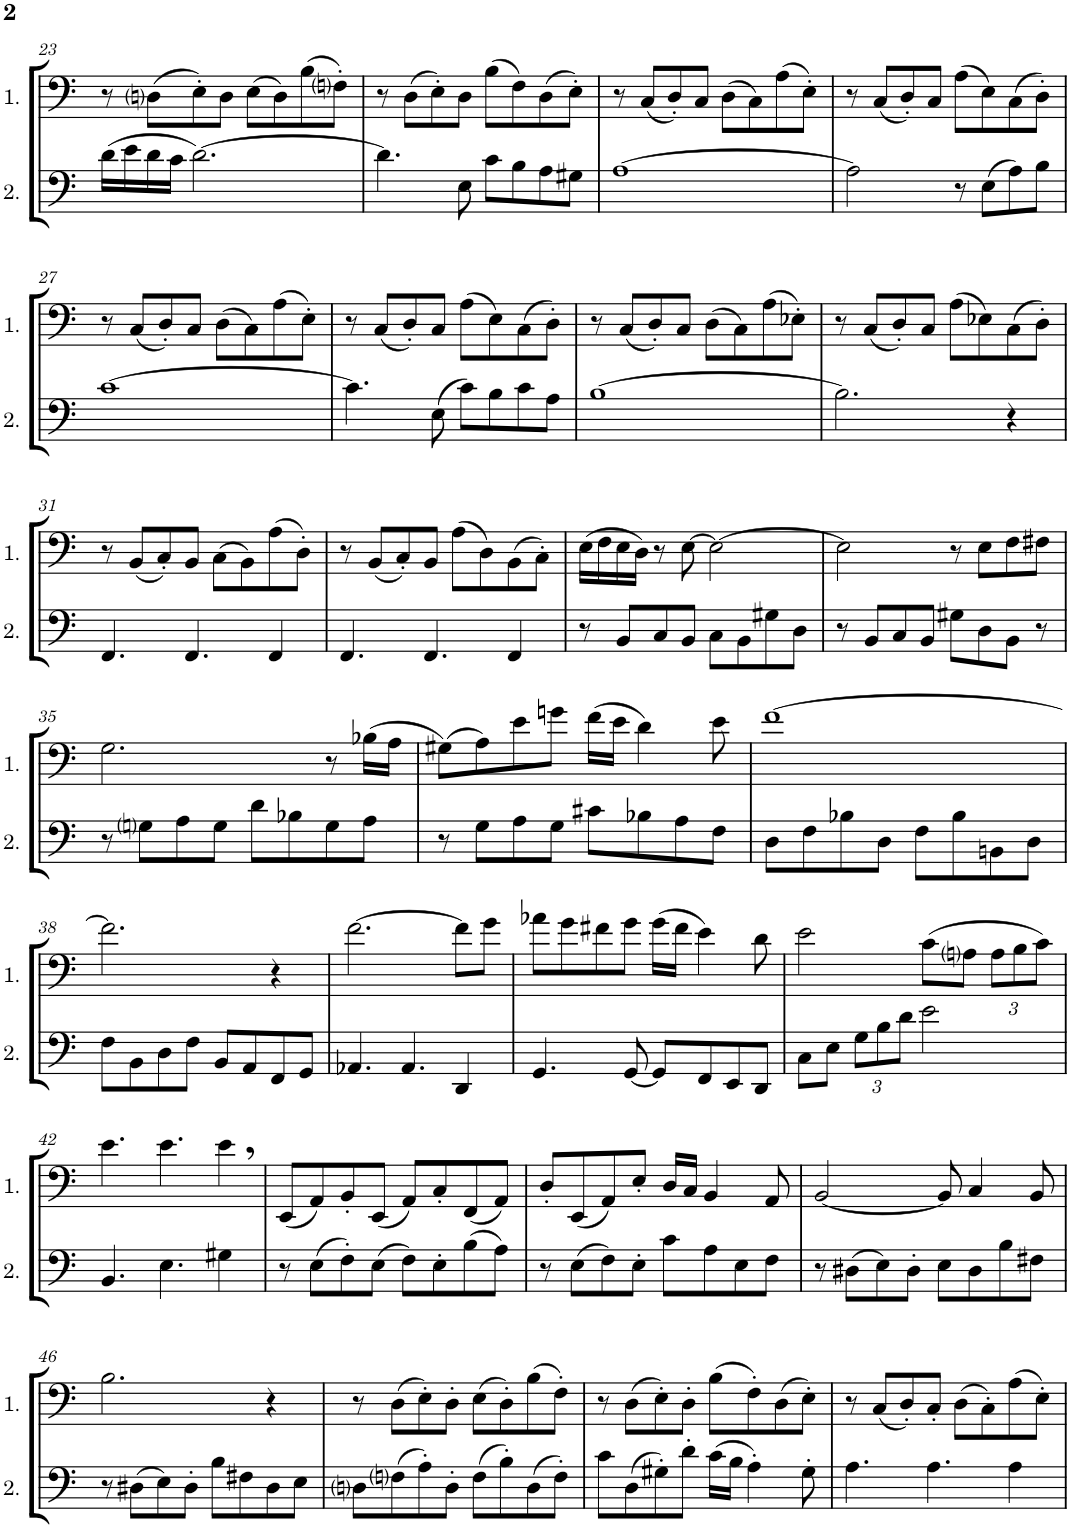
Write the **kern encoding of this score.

**kern	**kern
*part2	*part1
*staff2	*staff1
*I"Cello 2	*I"Cello 1
!!LO:PB:g=z
*clefF4	*clefF4
*k[]	*k[]
*M4/4	*M4/4
=23	=23
(16d\LL	8r
16e\	.
16d\	(8Dni\L
16c\JJ	.
[2.d\)	8E'\)
.	8D\J
.	(8E\L
.	8D\)
.	(8B\
.	8Fni'\J)
=24	=24
4.d\]	8r
.	(8D\L
.	8E'\)
8E\	8D\J
8c\L	(8B\L
8B\	8F\)
8A\	(8D\
8G#X\J	8E'\J)
=25	=25
[1A	8r
.	(8C/L
.	8D'/)
.	8C/J
.	(8D\L
.	8C\)
.	(8A\
.	8E'\J)
=26	=26
2A\]	8r
.	(8C/L
.	8D'/)
.	8C/J
8r	(8A\L
(8E\L	8E\)
8A\)	(8C\
8B\J	8D'\J)
!!LO:LB:g=z
=27	=27
[1c	8r
.	(8C/L
.	8D'/)
.	8C/J
.	(8D\L
.	8C\)
.	(8A\
.	8E'\J)
=28	=28
4.c\]	8r
.	(8C/L
.	8D'/)
(8E\	8C/J
8c\L)	(8A\L
8B\	8E\)
8c\	(8C\
8A\J	8D'\J)
=29	=29
[1B	8r
.	(8C/L
.	8D'/)
.	8C/J
.	(8D\L
.	8C\)
.	(8A\
.	8E-X'\J)
=30	=30
2.B\]	8r
.	(8C/L
.	8D'/)
.	8C/J
.	(8A\L
.	8E-X\)
4r	(8C\
.	8D'\J)
!!LO:LB:g=z
=31	=31
4.FF/	8r
.	(8BB/L
.	8C'/)
4.FF/	8BB/J
.	(8C\L
.	8BB\)
4FF/	(8A\
.	8D'\J)
=32	=32
4.FF/	8r
.	(8BB/L
.	8C'/)
4.FF/	8BB/J
.	(8A\L
.	8D\)
4FF/	(8BB\
.	8C'\J)
=33	=33
8r	(16E\LL
.	16F\
8BB/L	16E\
.	16D\JJ)
8C/	8r
8BB/J	[8E\
8C\L	2E\_
8BB\	.
8G#X\	.
8D\J	.
=34	=34
8r	2E\]
8BB/L	.
8C/	.
8BB/J	.
8G#X\L	8r
8D\	8E\L
8BB\J	8F\
8r	8F#X\J
!!LO:LB:g=z
=35	=35
8r	2.G\
8Gni\L	.
8A\	.
8G\J	.
8d\L	.
8B-X\	.
8G\	8r
8A\J	(16B-X\LL
.	16A\JJ
=36	=36
8r	(8G#X\L)
8G\L	8A\)
8A\	8e\
8G\J	8gn\J
8c#X\L	(16f\LL
.	16e\JJ
8B-X\	4d\)
8A\	.
8F\J	8e\
=37	=37
8D\L	[1f
8F\	.
8B-X\	.
8D\J	.
8F\L	.
8B-\	.
8BBn\	.
8D\J	.
!!LO:LB:g=z
=38	=38
8F\L	2.f\]
8BB\	.
8D\	.
8F\J	.
8BB/L	.
8AA/	.
8FF/	4r
8GG/J	.
=39	=39
4.AA-X/	[2.f\
4.AA-/	.
4DD/	8f\L]
.	8g\J
=40	=40
4.GG/	8a-X\L
.	8g\
.	8f#X\
[8GG/	8g\J
8GG/L]	(16g\LL
.	16f#\JJ
8FF/	4e\)
8EE/	.
8DD/J	8d\
=41	=41
8C\L	2e\
8E\J	.
*Xbrackettup	*
12G\L	.
12B\	.
12d\J	.
2e\	(8c\L
.	8Ani\J
*	*Xbrackettup
.	12A\L
.	12B\
.	12c\J)
!!LO:LB:g=z
=42	=42
4.BB/	4.e\
4.E\	4.e\
4G#X\	4e,\
=43	=43
8r	(8EE/L
(8E\L	8AA/)
8F'\)	8BB'/
(8E\J	(8EE/J
8F\L)	8AA/L)
8E'\	8C'/
(8B\	(8FF/
8A\J)	8AA/J)
=44	=44
8r	8D'/L
(8E\L	(8EE/
8F\)	8AA/)
8E'\J	8E'/J
8c\L	16D/LL
.	16C/JJ
8A\	4BB/
8E\	.
8F\J	8AA/
=45	=45
8r	[2BB/
(8D#X\L	.
8E\)	.
8D#'\J	.
8E\L	8BB/]
8D#\	4C/
8B\	.
8F#X\J	8BB/
!!LO:LB:g=z
=46	=46
8r	2.B\
(8D#X\L	.
8E\)	.
8D#'\J	.
8B\L	.
8F#X\	.
8D#\	4r
8E\J	.
=47	=47
8Dni\L	8r
(8Fni\	(8D\L
8A'\)	8E'\)
8D'\J	8D'\J
(8F\L	(8E\L
8B'\)	8D'\)
(8D\	(8B\
8F'\J)	8F'\J)
=48	=48
8c\L	8r
(8D\	(8D\L
8G#X'\)	8E'\)
8d'\J	8D'\J
(16c\LL	(8B\L
16B\JJ	.
4A'\)	8F'\)
.	(8D\
8G#'\	8E'\J)
=49	=49
4.A\	8r
.	(8C/L
.	8D'/)
4.A\	8C'/J
.	(8D\L
.	8C'\)
4A\	(8A\
.	8E'\J)
=	=
*-	*-
